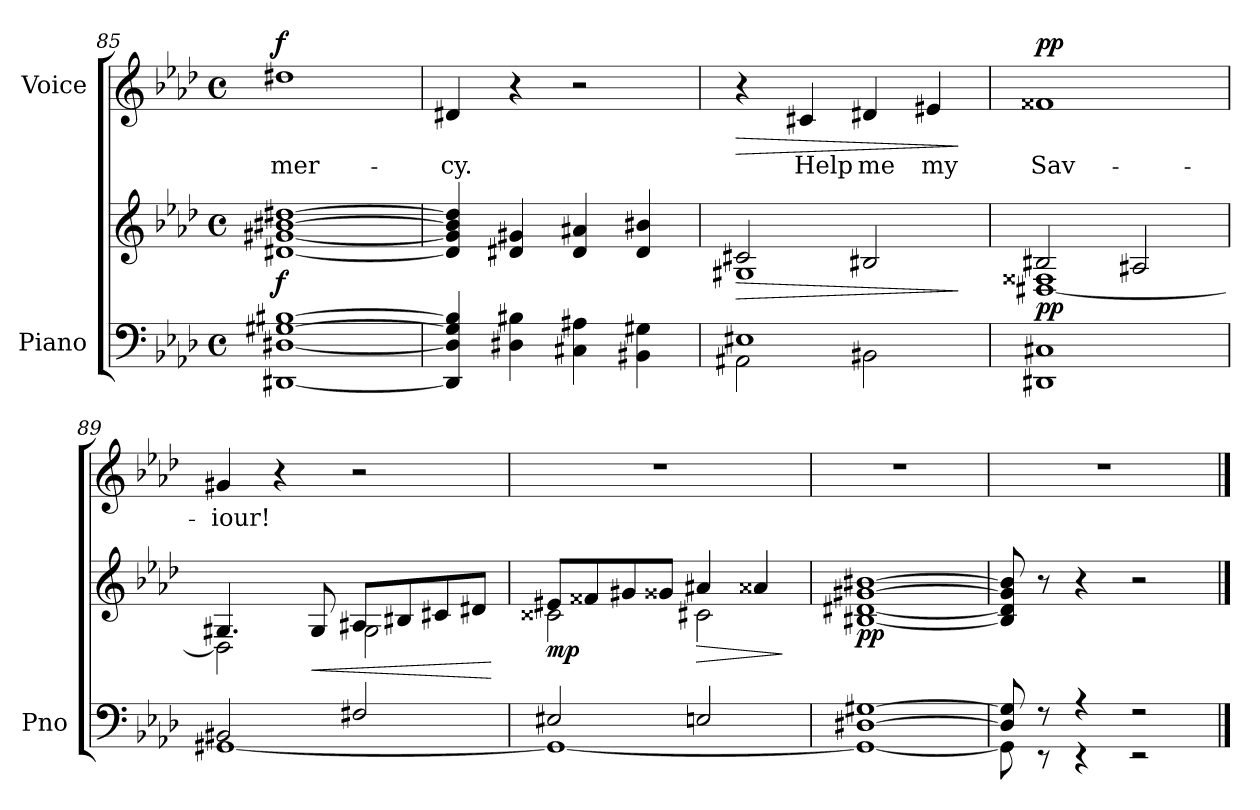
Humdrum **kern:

**kern	**kern	**dynam	**kern	**text	**dynam
*part2	*part2	*part2	*part1	*part1	*part1
*staff3	*staff2	*staff2/3	*staff1	*staff1	*staff1
*I"Piano	*	*	*I"Voice	*	*
*I'Pno	*	*	*	*	*
*clefF4	*clefG2	*	*clefG2	*	*
*k[b-e-a-d-]	*k[b-e-a-d-]	*	*k[b-e-a-d-]	*	*
*M4/4	*M4/4	*	*M4/4	*	*
*met(c)	*met(c)	*	*met(c)	*	*
=85	=85	=85	=85	=85	=85
!	!	!LO:DY:b	!	!LO:LY:b	!LO:DY:a
[1DD#X [1D#X [1G#X [1B#X	[1d#X [1g#X [1b#X [1dd#X	f	1dd#X	mer-	f
!!LO:LB:g=z
=86	=86	=86	=86	=86	=86
*	*	*	*MM50	*	*
!	!	!	!	!LO:LY:b	!
4DD#/] 4D#/] 4G#/] 4B#/]	4d#/] 4g#/] 4b#/] 4dd#/]	.	4d#X/	-cy.	.
4D#X\ 4B#X\	4d#X/ 4g#X/	.	4r	.	.
4C#X\ 4A#X\	4d#/ 4a#X/	.	2r	.	.
4BB#X\ 4G#X\	4d#/ 4b#X/	.	.	.	.
=87	=87	=87	=87	=87	=87
*^	*	*	*	*	*
!	!	!	!LO:HP:b	!	!	!LO:HP:b
*	*	*^	*	*	*	*
1E#X	2AA#X\	2c#X/	1G#X	>	4r	.	>
!	!	!	!	!	!	!LO:LY:b	!
.	.	.	.	.	4c#X/	Help	.
!	!	!	!	!	!	!LO:LY:b	!
.	2BB#X\	2B#X/	.	.	4d#X/	me	.
!	!	!	!	!	!	!LO:LY:b	!
.	.	.	.	.	4e#X/	my	.
*v	*v	*	*	*	*	*	*
*	*v	*v	*	*	*	*
.	.	]	.	.	]
=88	=88	=88	=88	=88	=88
*^	*^	*	*	*	*
!	!	!	!	!LO:DY:a=2	!	!LO:LY:b	!LO:DY:a
1C#X	1DD#X	2B#X/	[1D#X 1F##X	pp	1f##X	Sav-	pp
.	.	2A#X/	.	.	.	.	.
=89	=89	=89	=89	=89	=89	=89	=89
!	!	!	!	!	!	!LO:LY:b	!
2BB#X/	[1GG#X	4.G#X/	2D#\]	.	4g#X/	-iour!	.
.	.	.	.	.	4r	.	.
!	!	!	!	!LO:HP:b	!	!	!
.	.	8G#/	.	<	.	.	.
2F#X/	.	8A#X/L	2G#\	.	2r	.	.
.	.	8B#X/	.	.	.	.	.
.	.	8c#X/	.	.	.	.	.
.	.	8d#X/J	.	.	.	.	.
*v	*v	*	*	*	*	*	*
*	*v	*v	*	*	*	*
.	.	[	.	.	.
=90	=90	=90	=90	=90	=90
*^	*^	*	*	*	*
!	!	!	!	!LO:DY:b	!	!	!
2E#X/	1GG#_	8e#X/L	2c##X\	mp	1r	.	.
.	.	8f##X/	.	.	.	.	.
.	.	8g#X/	.	.	.	.	.
.	.	8g##X/J	.	.	.	.	.
!	!	!	!	!LO:HP:b	!	!	!
2En/	.	4a#X/	2c#X\	>	.	.	.
.	.	4a##X/	.	.	.	.	.
*v	*v	*	*	*	*	*	*
*	*v	*v	*	*	*	*
.	.	]	.	.	.
!!LO:PB:g=z
=91	=91	=91	=91	=91	=91
*^	*	*	*	*	*
!	!	!	!LO:DY:b	!	!	!
[1D#X [1G#X	1GG#_	[1B#X [1d#X [1g#X [1b#X	pp	1r	.	.
=92	=92	=92	=92	=92	=92	=92
8D#/] 8G#/]	8GG#\]	8B#/] 8d#/] 8g#/] 8b#/]	.	1r	.	.
8r	8r	8r	.	.	.	.
4r	4r	4r	.	.	.	.
2r	2r	2r	.	.	.	.
*v	*v	*	*	*	*	*
==	==	==	==	==	==
*-	*-	*-	*-	*-	*-
